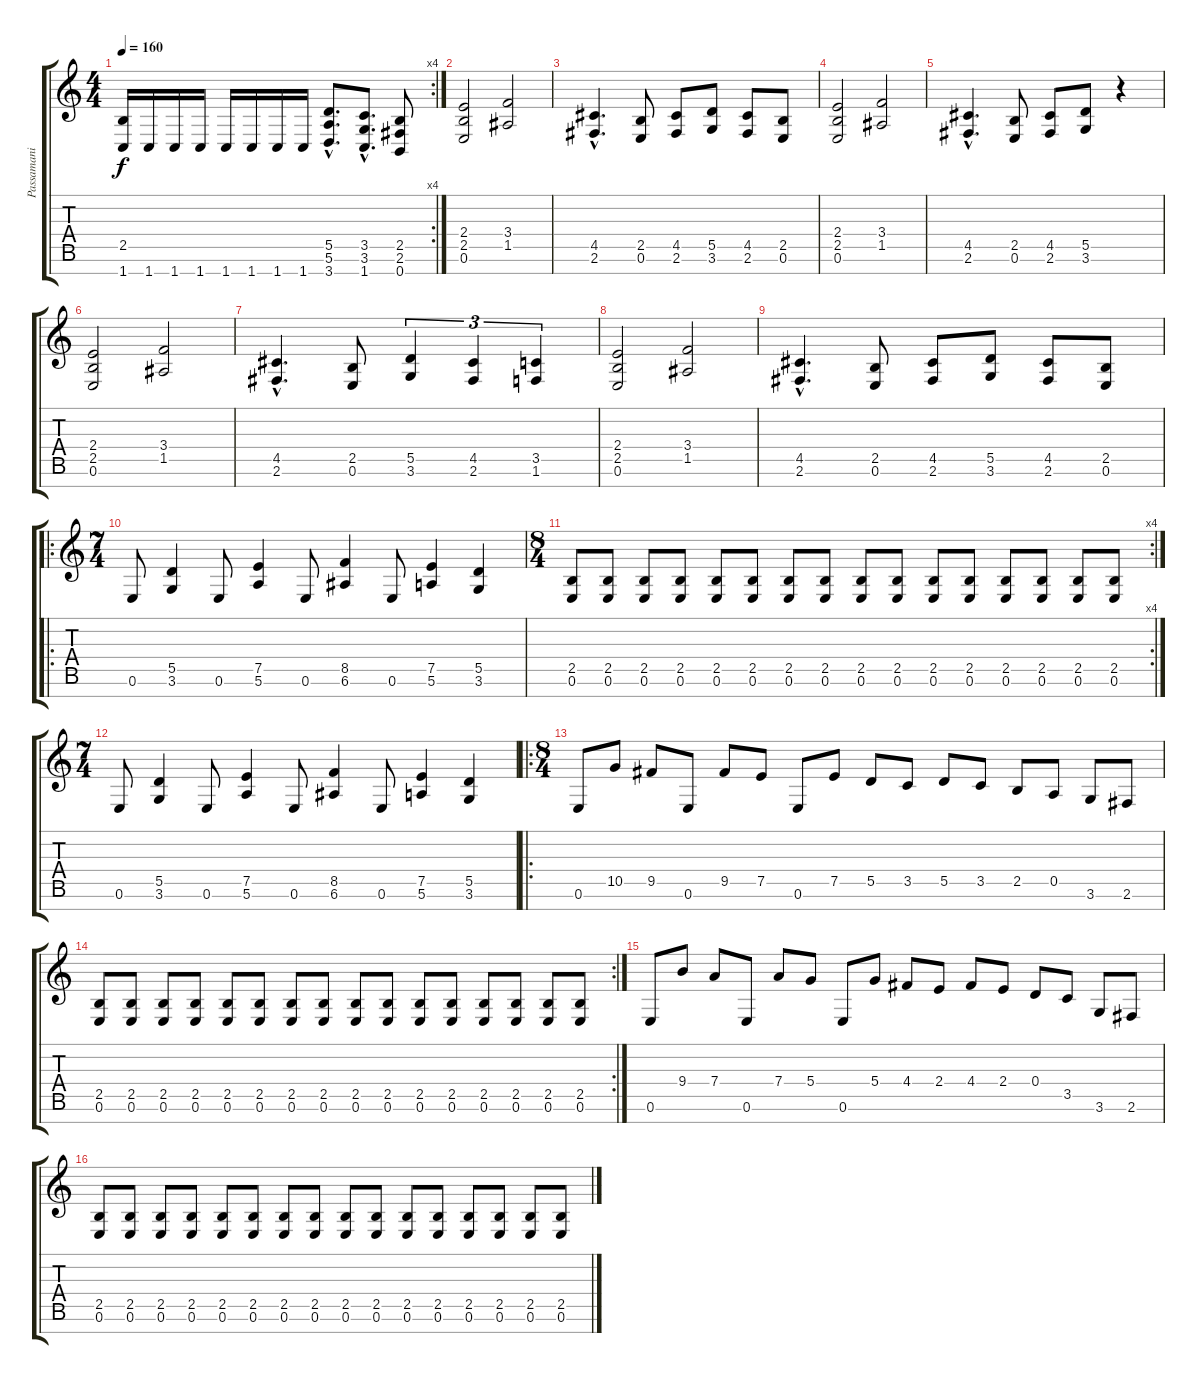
\track ("Passamani" "Passamani") {instrument distortionguitar}
\staff {score tabs}
\tuning (E4 B3 G3 D3 A2 E2 B1) {hide}
\rc 4
\ts (4 4)
\tempo 160
\clef g2
\ks c
(2.5{t} 1.7).16{dy f} 1.7.16 1.7.16 1.7.16 1.7.16 1.7.16 1.7.16 1.7.16 (5.5{hac} 5.6{hac} 3.7{hac}).8{d} (3.5{hac} 3.6{hac} 1.7{hac}).8{d} (2.5 2.6 0.7).8 |
(2.4 2.5 0.6).2 (3.4 1.5).2 |
(4.5{hac} 2.6{hac}).4{d} (2.5 0.6).8 (4.5 2.6).8 (5.5 3.6).8 (4.5 2.6).8 (2.5 0.6).8 |
(2.4 2.5 0.6).2 (3.4 1.5).2 |
(4.5{hac} 2.6{hac}).4{d} (2.5 0.6).8 (4.5 2.6).8 (5.5 3.6).8 r.4 |
(2.4 2.5 0.6).2 (3.4 1.5).2 |
(4.5{hac} 2.6{hac}).4{d} (2.5 0.6).8 (5.5 3.6).4{tu (3 2)} (4.5 2.6).4{tu (3 2)} (3.5 1.6).4{tu (3 2)} |
(2.4 2.5 0.6).2 (3.4 1.5).2 |
(4.5{hac} 2.6{hac}).4{d} (2.5 0.6).8 (4.5 2.6).8 (5.5 3.6).8 (4.5 2.6).8 (2.5 0.6).8 |
\ro
\ts (7 4)
0.6.8 (5.5 3.6).4 0.6.8 (7.5 5.6).4 0.6.8 (8.5 6.6).4 0.6.8 (7.5 5.6).4 (5.5 3.6).4 |
\rc 4
\ts (8 4)
(2.5 0.6).8 (2.5 0.6).8 (2.5 0.6).8 (2.5 0.6).8 (2.5 0.6).8 (2.5 0.6).8 (2.5 0.6).8 (2.5 0.6).8 (2.5 0.6).8 (2.5 0.6).8 (2.5 0.6).8 (2.5 0.6).8 (2.5 0.6).8 (2.5 0.6).8 (2.5 0.6).8 (2.5 0.6).8 |
\ts (7 4)
0.6.8 (5.5 3.6).4 0.6.8 (7.5 5.6).4 0.6.8 (8.5 6.6).4 0.6.8 (7.5 5.6).4 (5.5 3.6).4 |
\ro
\ts (8 4)
0.6.8 10.5.8 9.5.8 0.6.8 9.5.8 7.5.8 0.6.8 7.5.8 5.5.8 3.5.8 5.5.8 3.5.8 2.5.8 0.5.8 3.6.8 2.6.8 |
\rc 2
(2.5 0.6).8 (2.5 0.6).8 (2.5 0.6).8 (2.5 0.6).8 (2.5 0.6).8 (2.5 0.6).8 (2.5 0.6).8 (2.5 0.6).8 (2.5 0.6).8 (2.5 0.6).8 (2.5 0.6).8 (2.5 0.6).8 (2.5 0.6).8 (2.5 0.6).8 (2.5 0.6).8 (2.5 0.6).8 |
0.6.8 9.4.8 7.4.8 0.6.8 7.4.8 5.4.8 0.6.8 5.4.8 4.4.8 2.4.8 4.4.8 2.4.8 0.4.8 3.5.8 3.6.8 2.6.8 |
(2.5 0.6).8 (2.5 0.6).8 (2.5 0.6).8 (2.5 0.6).8 (2.5 0.6).8 (2.5 0.6).8 (2.5 0.6).8 (2.5 0.6).8 (2.5 0.6).8 (2.5 0.6).8 (2.5 0.6).8 (2.5 0.6).8 (2.5 0.6).8 (2.5 0.6).8 (2.5 0.6).8 (2.5 0.6).8
